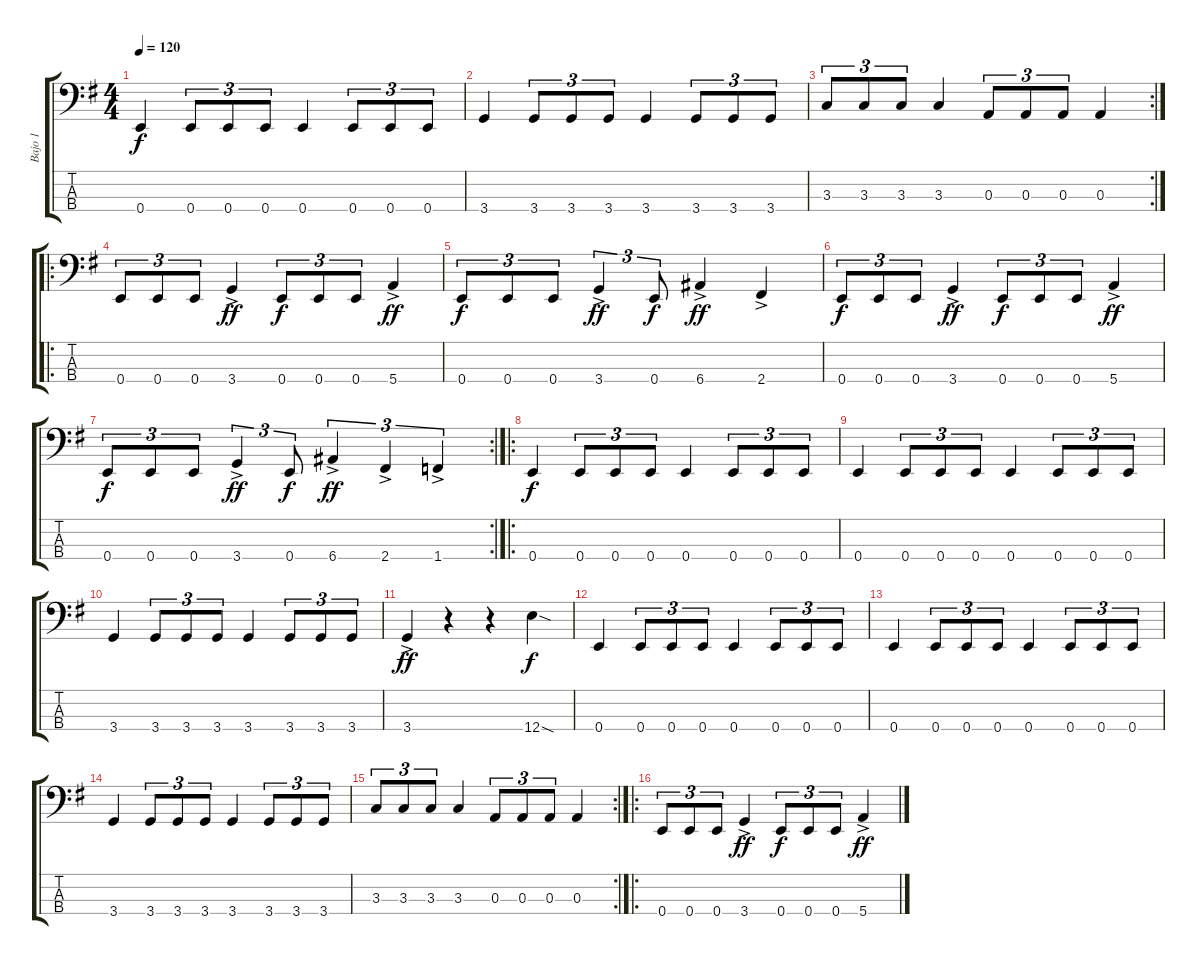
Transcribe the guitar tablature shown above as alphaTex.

\track ("Bajo 1" "Bajo 1") {instrument electricbassfinger}
\staff {score tabs}
\tuning (G2 D2 A1 E1) {hide}
\ts (4 4)
\tempo 120
\clef f4
\ks g
0.4.4{dy f} 0.4.8{tu (3 2)} 0.4.8{tu (3 2)} 0.4.8{tu (3 2)} 0.4.4 0.4.8{tu (3 2)} 0.4.8{tu (3 2)} 0.4.8{tu (3 2)} |
3.4.4 3.4.8{tu (3 2)} 3.4.8{tu (3 2)} 3.4.8{tu (3 2)} 3.4.4 3.4.8{tu (3 2)} 3.4.8{tu (3 2)} 3.4.8{tu (3 2)} |
\rc 2
3.3.8{tu (3 2)} 3.3.8{tu (3 2)} 3.3.8{tu (3 2)} 3.3.4 0.3.8{tu (3 2)} 0.3.8{tu (3 2)} 0.3.8{tu (3 2)} 0.3.4 |
\ro
0.4.8{tu (3 2)} 0.4.8{tu (3 2)} 0.4.8{tu (3 2)} 3.4{ac}.4{dy ff} 0.4.8{tu (3 2) dy f} 0.4.8{tu (3 2)} 0.4.8{tu (3 2)} 5.4{ac}.4{dy ff} |
0.4.8{tu (3 2) dy f} 0.4.8{tu (3 2)} 0.4.8{tu (3 2)} 3.4{ac}.4{tu (3 2) dy ff} 0.4.8{tu (3 2) dy f} 6.4{ac}.4{dy ff} 2.4{ac}.4 |
0.4.8{tu (3 2) dy f} 0.4.8{tu (3 2)} 0.4.8{tu (3 2)} 3.4{ac}.4{dy ff} 0.4.8{tu (3 2) dy f} 0.4.8{tu (3 2)} 0.4.8{tu (3 2)} 5.4{ac}.4{dy ff} |
\rc 2
0.4.8{tu (3 2) dy f} 0.4.8{tu (3 2)} 0.4.8{tu (3 2)} 3.4{ac}.4{tu (3 2) dy ff} 0.4.8{tu (3 2) dy f} 6.4{ac}.4{tu (3 2) dy ff} 2.4{ac}.4{tu (3 2)} 1.4{ac}.4{tu (3 2)} |
\ro
0.4.4{dy f} 0.4.8{tu (3 2)} 0.4.8{tu (3 2)} 0.4.8{tu (3 2)} 0.4.4 0.4.8{tu (3 2)} 0.4.8{tu (3 2)} 0.4.8{tu (3 2)} |
0.4.4 0.4.8{tu (3 2)} 0.4.8{tu (3 2)} 0.4.8{tu (3 2)} 0.4.4 0.4.8{tu (3 2)} 0.4.8{tu (3 2)} 0.4.8{tu (3 2)} |
3.4.4 3.4.8{tu (3 2)} 3.4.8{tu (3 2)} 3.4.8{tu (3 2)} 3.4.4 3.4.8{tu (3 2)} 3.4.8{tu (3 2)} 3.4.8{tu (3 2)} |
3.4{ac}.4{dy ff} r.4 r.4 12.4{sod}.4{dy f} |
0.4.4 0.4.8{tu (3 2)} 0.4.8{tu (3 2)} 0.4.8{tu (3 2)} 0.4.4 0.4.8{tu (3 2)} 0.4.8{tu (3 2)} 0.4.8{tu (3 2)} |
0.4.4 0.4.8{tu (3 2)} 0.4.8{tu (3 2)} 0.4.8{tu (3 2)} 0.4.4 0.4.8{tu (3 2)} 0.4.8{tu (3 2)} 0.4.8{tu (3 2)} |
3.4.4 3.4.8{tu (3 2)} 3.4.8{tu (3 2)} 3.4.8{tu (3 2)} 3.4.4 3.4.8{tu (3 2)} 3.4.8{tu (3 2)} 3.4.8{tu (3 2)} |
\rc 2
3.3.8{tu (3 2)} 3.3.8{tu (3 2)} 3.3.8{tu (3 2)} 3.3.4 0.3.8{tu (3 2)} 0.3.8{tu (3 2)} 0.3.8{tu (3 2)} 0.3.4 |
\ro
0.4.8{tu (3 2)} 0.4.8{tu (3 2)} 0.4.8{tu (3 2)} 3.4{ac}.4{dy ff} 0.4.8{tu (3 2) dy f} 0.4.8{tu (3 2)} 0.4.8{tu (3 2)} 5.4{ac}.4{dy ff}
